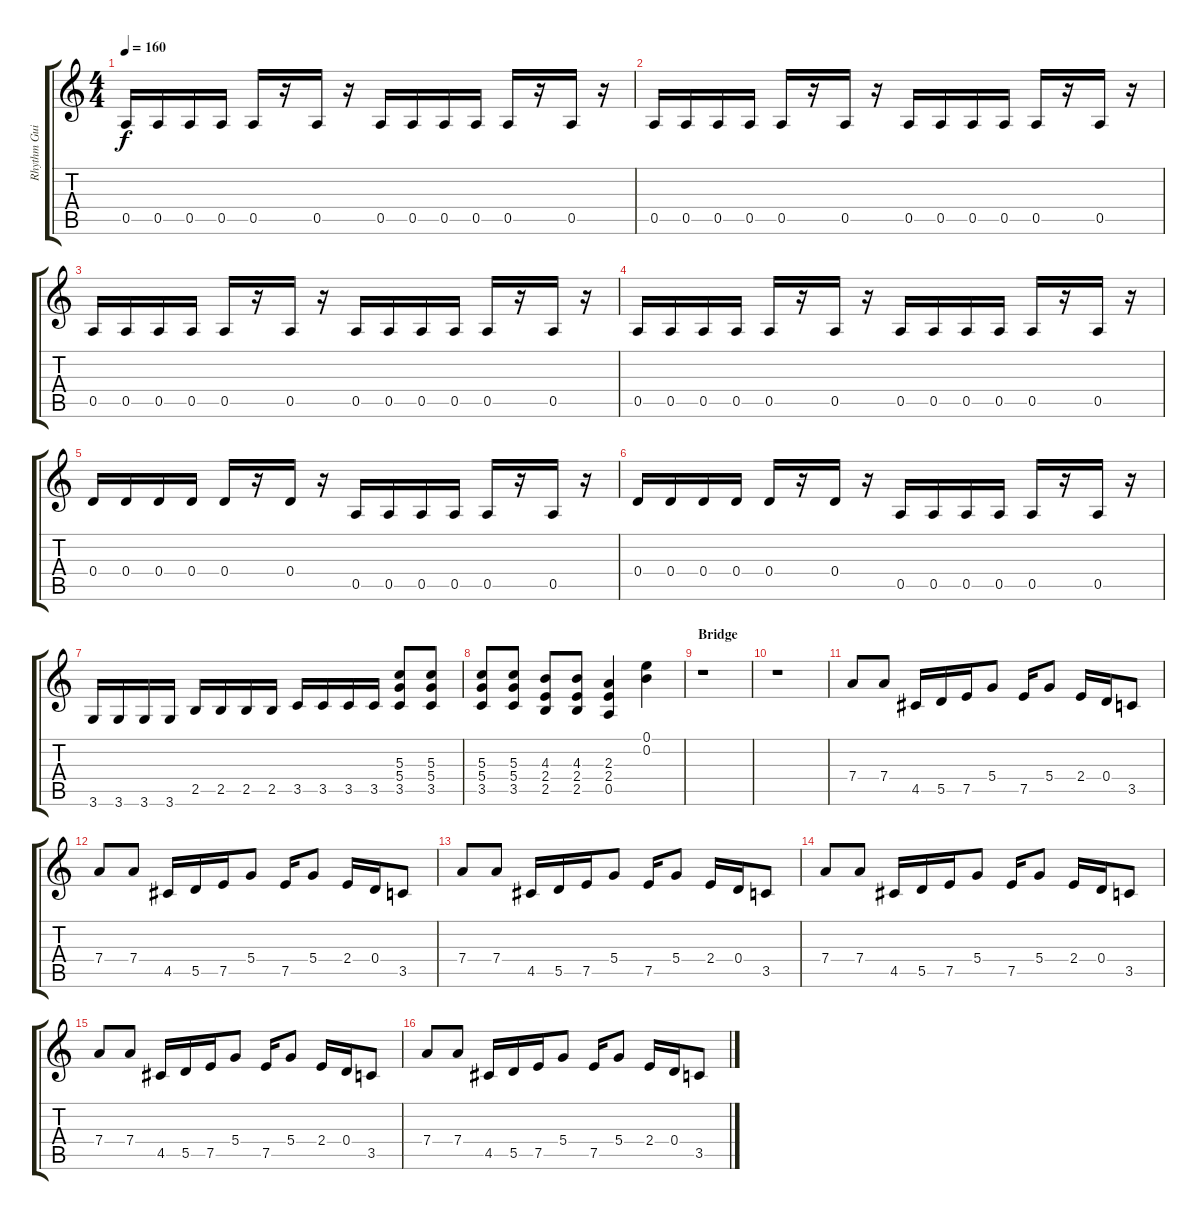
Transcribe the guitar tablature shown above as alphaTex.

\track ("Rhythm Guitar" "Rhythm Gui") {instrument distortionguitar}
\staff {score tabs}
\tuning (E4 B3 G3 D3 A2 E2) {hide}
\ts (4 4)
\tempo 160
\clef g2
\ks c
0.5.16{dy f} 0.5.16 0.5.16 0.5.16 0.5.16 r.16 0.5.16 r.16 0.5.16 0.5.16 0.5.16 0.5.16 0.5.16 r.16 0.5.16 r.16 |
0.5.16 0.5.16 0.5.16 0.5.16 0.5.16 r.16 0.5.16 r.16 0.5.16 0.5.16 0.5.16 0.5.16 0.5.16 r.16 0.5.16 r.16 |
0.5.16 0.5.16 0.5.16 0.5.16 0.5.16 r.16 0.5.16 r.16 0.5.16 0.5.16 0.5.16 0.5.16 0.5.16 r.16 0.5.16 r.16 |
0.5.16 0.5.16 0.5.16 0.5.16 0.5.16 r.16 0.5.16 r.16 0.5.16 0.5.16 0.5.16 0.5.16 0.5.16 r.16 0.5.16 r.16 |
0.4.16 0.4.16 0.4.16 0.4.16 0.4.16 r.16 0.4.16 r.16 0.5.16 0.5.16 0.5.16 0.5.16 0.5.16 r.16 0.5.16 r.16 |
0.4.16 0.4.16 0.4.16 0.4.16 0.4.16 r.16 0.4.16 r.16 0.5.16 0.5.16 0.5.16 0.5.16 0.5.16 r.16 0.5.16 r.16 |
3.6.16 3.6.16 3.6.16 3.6.16 2.5.16 2.5.16 2.5.16 2.5.16 3.5.16 3.5.16 3.5.16 3.5.16 (5.3 5.4 3.5).8 (5.3 5.4 3.5).8 |
(5.3 5.4 3.5).8 (5.3 5.4 3.5).8 (4.3 2.4 2.5).8 (4.3 2.4 2.5).8 (2.3 2.4 0.5).4 (0.1 0.2).4 |
\section ("" "Bridge")
r.1 |
r.1 |
7.4.8 7.4.8 4.5.16 5.5.16 7.5.16 5.4.8 7.5.16 5.4.8 2.4.16 0.4.16 3.5.8 |
7.4.8 7.4.8 4.5.16 5.5.16 7.5.16 5.4.8 7.5.16 5.4.8 2.4.16 0.4.16 3.5.8 |
7.4.8 7.4.8 4.5.16 5.5.16 7.5.16 5.4.8 7.5.16 5.4.8 2.4.16 0.4.16 3.5.8 |
7.4.8 7.4.8 4.5.16 5.5.16 7.5.16 5.4.8 7.5.16 5.4.8 2.4.16 0.4.16 3.5.8 |
7.4.8 7.4.8 4.5.16 5.5.16 7.5.16 5.4.8 7.5.16 5.4.8 2.4.16 0.4.16 3.5.8 |
7.4.8 7.4.8 4.5.16 5.5.16 7.5.16 5.4.8 7.5.16 5.4.8 2.4.16 0.4.16 3.5.8
